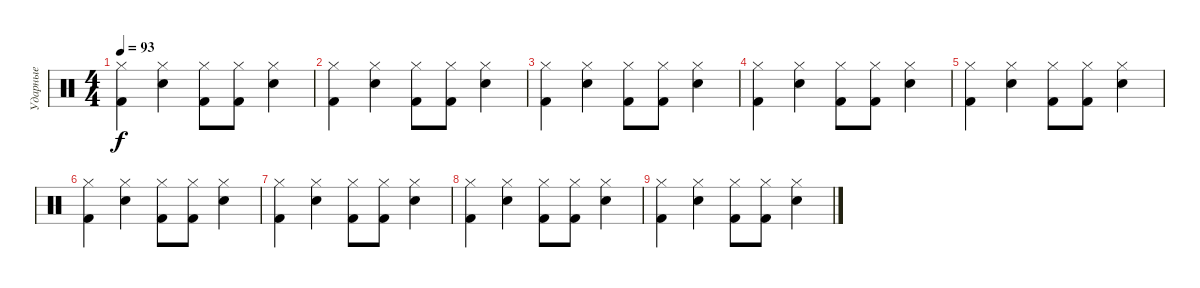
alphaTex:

\track ("Ударные" "Ударные") {instrument percussion}
\staff {score}
\articulation defaults
\ts (4 4)
\tempo 93
\clef neutral
\ks c
("Hi-Hat (closed)" "Kick (hit) 2").4{dy f} ("Hi-Hat (closed)" "Electric Snare (hit)").4 ("Hi-Hat (closed)" "Kick (hit) 2").8 ("Hi-Hat (closed)" "Kick (hit) 2").8 ("Hi-Hat (closed)" "Electric Snare (hit)").4 |
("Hi-Hat (closed)" "Kick (hit) 2").4 ("Hi-Hat (closed)" "Electric Snare (hit)").4 ("Hi-Hat (closed)" "Kick (hit) 2").8 ("Hi-Hat (closed)" "Kick (hit) 2").8 ("Hi-Hat (closed)" "Electric Snare (hit)").4 |
("Hi-Hat (closed)" "Kick (hit) 2").4 ("Hi-Hat (closed)" "Electric Snare (hit)").4 ("Hi-Hat (closed)" "Kick (hit) 2").8 ("Hi-Hat (closed)" "Kick (hit) 2").8 ("Hi-Hat (closed)" "Electric Snare (hit)").4 |
("Hi-Hat (closed)" "Kick (hit) 2").4 ("Hi-Hat (closed)" "Electric Snare (hit)").4 ("Hi-Hat (closed)" "Kick (hit) 2").8 ("Hi-Hat (closed)" "Kick (hit) 2").8 ("Hi-Hat (closed)" "Electric Snare (hit)").4 |
("Hi-Hat (closed)" "Kick (hit) 2").4 ("Hi-Hat (closed)" "Electric Snare (hit)").4 ("Hi-Hat (closed)" "Kick (hit) 2").8 ("Hi-Hat (closed)" "Kick (hit) 2").8 ("Hi-Hat (closed)" "Electric Snare (hit)").4 |
("Hi-Hat (closed)" "Kick (hit) 2").4 ("Hi-Hat (closed)" "Electric Snare (hit)").4 ("Hi-Hat (closed)" "Kick (hit) 2").8 ("Hi-Hat (closed)" "Kick (hit) 2").8 ("Hi-Hat (closed)" "Electric Snare (hit)").4 |
("Hi-Hat (closed)" "Kick (hit) 2").4 ("Hi-Hat (closed)" "Electric Snare (hit)").4 ("Hi-Hat (closed)" "Kick (hit) 2").8 ("Hi-Hat (closed)" "Kick (hit) 2").8 ("Hi-Hat (closed)" "Electric Snare (hit)").4 |
("Hi-Hat (closed)" "Kick (hit) 2").4 ("Hi-Hat (closed)" "Electric Snare (hit)").4 ("Hi-Hat (closed)" "Kick (hit) 2").8 ("Hi-Hat (closed)" "Kick (hit) 2").8 ("Hi-Hat (closed)" "Electric Snare (hit)").4 |
("Hi-Hat (closed)" "Kick (hit) 2").4 ("Hi-Hat (closed)" "Electric Snare (hit)").4 ("Hi-Hat (closed)" "Kick (hit) 2").8 ("Hi-Hat (closed)" "Kick (hit) 2").8 ("Hi-Hat (closed)" "Electric Snare (hit)").4
